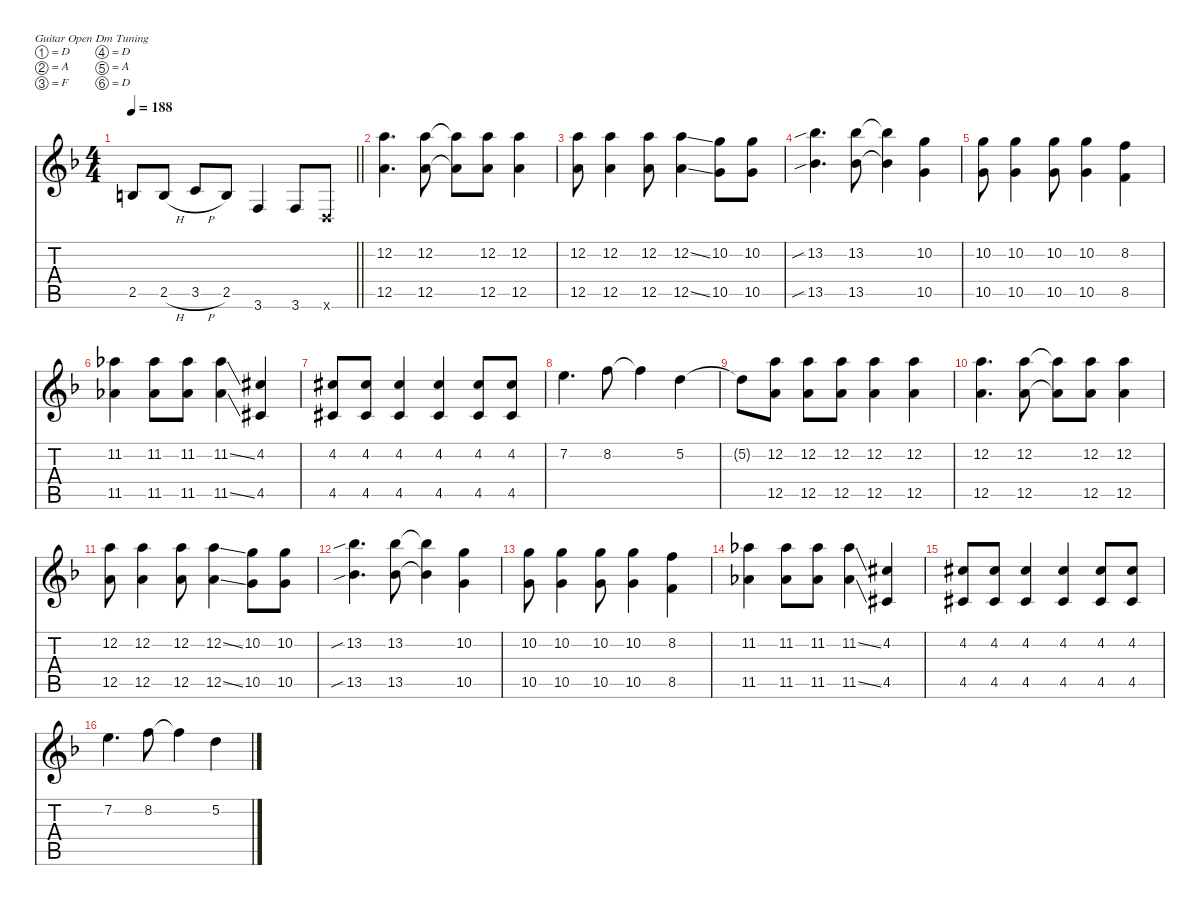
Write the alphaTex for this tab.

\defaultSystemsLayout 4
\hideDynamics
\bracketExtendMode nobrackets
\singleTrackTrackNamePolicy hidden
\multiTrackTrackNamePolicy hidden
\firstSystemTrackNameMode fullname
\firstSystemTrackNameOrientation horizontal
\otherSystemsTrackNameOrientation horizontal
\track ("Mikael Akerfeldt" "dist.guit.") {defaultSystemsLayout 4 mute instrument distortionguitar}
\staff {score tabs}
\tuning (D4 A3 F3 D3 A2 D2)
\ts (4 4)
\tempo 188
\clef g2
\barLineRight lightlight
\ks dminor
2.5{t acc forcenatural}.8{dy mp beam Up} 2.5{h acc forcenatural}.8{beam Up} 3.5{h acc forcenatural}.8{beam Up} 2.5{acc forcenatural}.8{beam Up} 3.6{acc forcenatural}.4{beam Up} 3.6{acc forcenatural}.8{beam Up} 0.6{x acc forcenatural}.8{beam Up} |
(12.2{acc forcenatural} 12.5{acc forcenatural}).4{d dy f instrument distortionguitar beam Down} (12.2{acc forcenatural} 12.5{acc forcenatural}).8{beam Down} (12.2{t acc forcenatural} 12.5{t acc forcenatural}).8{beam Down} (12.2{acc forcenatural} 12.5{acc forcenatural}).8{beam Down} (12.2{acc forcenatural} 12.5{acc forcenatural}).4{beam Down} |
(12.2{acc forcenatural} 12.5{acc forcenatural}).8{beam Down} (12.2{acc forcenatural} 12.5{acc forcenatural}).4{beam Down} (12.2{acc forcenatural} 12.5{acc forcenatural}).8{beam Down} (12.2{ss acc forcenatural} 12.5{ss acc forcenatural}).4{beam Down} (10.2{acc forcenatural} 10.5{acc forcenatural}).8{beam Down} (10.2{acc forcenatural} 10.5{acc forcenatural}).8{beam Down} |
(13.2{sib acc b} 13.5{sib acc b}).4{d beam Down} (13.2{acc b} 13.5{acc b}).8{beam Down} (13.2{t acc b} 13.5{t acc b}).4{beam Down} (10.2{acc forcenatural} 10.5{acc forcenatural}).4{beam Down} |
(10.2{acc forcenatural} 10.5{acc forcenatural}).8{beam Down} (10.2{acc forcenatural} 10.5{acc forcenatural}).4{beam Down} (10.2{acc forcenatural} 10.5{acc forcenatural}).8{beam Down} (10.2{acc forcenatural} 10.5{acc forcenatural}).4{beam Down} (8.2{acc forcenatural} 8.5{acc forcenatural}).4{beam Down} |
(11.2{acc b} 11.5{acc b}).4{beam Down} (11.2{acc b} 11.5{acc b}).8{beam Down} (11.2{acc b} 11.5{acc b}).8{beam Down} (11.2{ss acc b} 11.5{ss acc b}).4{beam Down} (4.2{acc #} 4.5{acc #}).4{beam Up} |
(4.2{acc #} 4.5{acc #}).8{beam Up} (4.2{acc #} 4.5{acc #}).8{beam Up} (4.2{acc #} 4.5{acc #}).4{beam Up} (4.2{acc #} 4.5{acc #}).4{beam Up} (4.2{acc #} 4.5{acc #}).8{beam Up} (4.2{acc #} 4.5{acc #}).8{beam Up} |
7.2{acc forcenatural}.4{d beam Down} 8.2{acc forcenatural}.8{beam Down} 8.2{t acc forcenatural}.4{beam Down} 5.2{acc forcenatural}.4{beam Down} |
5.2{t acc forcenatural}.8{beam Down} (12.2{acc forcenatural} 12.5{acc forcenatural}).8{beam Down} (12.2{acc forcenatural} 12.5{acc forcenatural}).8{beam Down} (12.2{acc forcenatural} 12.5{acc forcenatural}).8{beam Down} (12.2{acc forcenatural} 12.5{acc forcenatural}).4{beam Down} (12.2{acc forcenatural} 12.5{acc forcenatural}).4{beam Down} |
(12.2{acc forcenatural} 12.5{acc forcenatural}).4{d beam Down} (12.2{acc forcenatural} 12.5{acc forcenatural}).8{beam Down} (12.2{t acc forcenatural} 12.5{t acc forcenatural}).8{beam Down} (12.2{acc forcenatural} 12.5{acc forcenatural}).8{beam Down} (12.2{acc forcenatural} 12.5{acc forcenatural}).4{beam Down} |
(12.2{acc forcenatural} 12.5{acc forcenatural}).8{beam Down} (12.2{acc forcenatural} 12.5{acc forcenatural}).4{beam Down} (12.2{acc forcenatural} 12.5{acc forcenatural}).8{beam Down} (12.2{ss acc forcenatural} 12.5{ss acc forcenatural}).4{beam Down} (10.2{acc forcenatural} 10.5{acc forcenatural}).8{beam Down} (10.2{acc forcenatural} 10.5{acc forcenatural}).8{beam Down} |
(13.2{sib acc b} 13.5{sib acc b}).4{d beam Down} (13.2{acc b} 13.5{acc b}).8{beam Down} (13.2{t acc b} 13.5{t acc b}).4{beam Down} (10.2{acc forcenatural} 10.5{acc forcenatural}).4{beam Down} |
(10.2{acc forcenatural} 10.5{acc forcenatural}).8{beam Down} (10.2{acc forcenatural} 10.5{acc forcenatural}).4{beam Down} (10.2{acc forcenatural} 10.5{acc forcenatural}).8{beam Down} (10.2{acc forcenatural} 10.5{acc forcenatural}).4{beam Down} (8.2{acc forcenatural} 8.5{acc forcenatural}).4{beam Down} |
(11.2{acc b} 11.5{acc b}).4{beam Down} (11.2{acc b} 11.5{acc b}).8{beam Down} (11.2{acc b} 11.5{acc b}).8{beam Down} (11.2{ss acc b} 11.5{ss acc b}).4{beam Down} (4.2{acc #} 4.5{acc #}).4{beam Up} |
(4.2{acc #} 4.5{acc #}).8{beam Up} (4.2{acc #} 4.5{acc #}).8{beam Up} (4.2{acc #} 4.5{acc #}).4{beam Up} (4.2{acc #} 4.5{acc #}).4{beam Up} (4.2{acc #} 4.5{acc #}).8{beam Up} (4.2{acc #} 4.5{acc #}).8{beam Up} |
7.2{acc forcenatural}.4{d beam Down} 8.2{acc forcenatural}.8{beam Down} 8.2{t acc forcenatural}.4{beam Down} 5.2{acc forcenatural}.4{beam Down}
